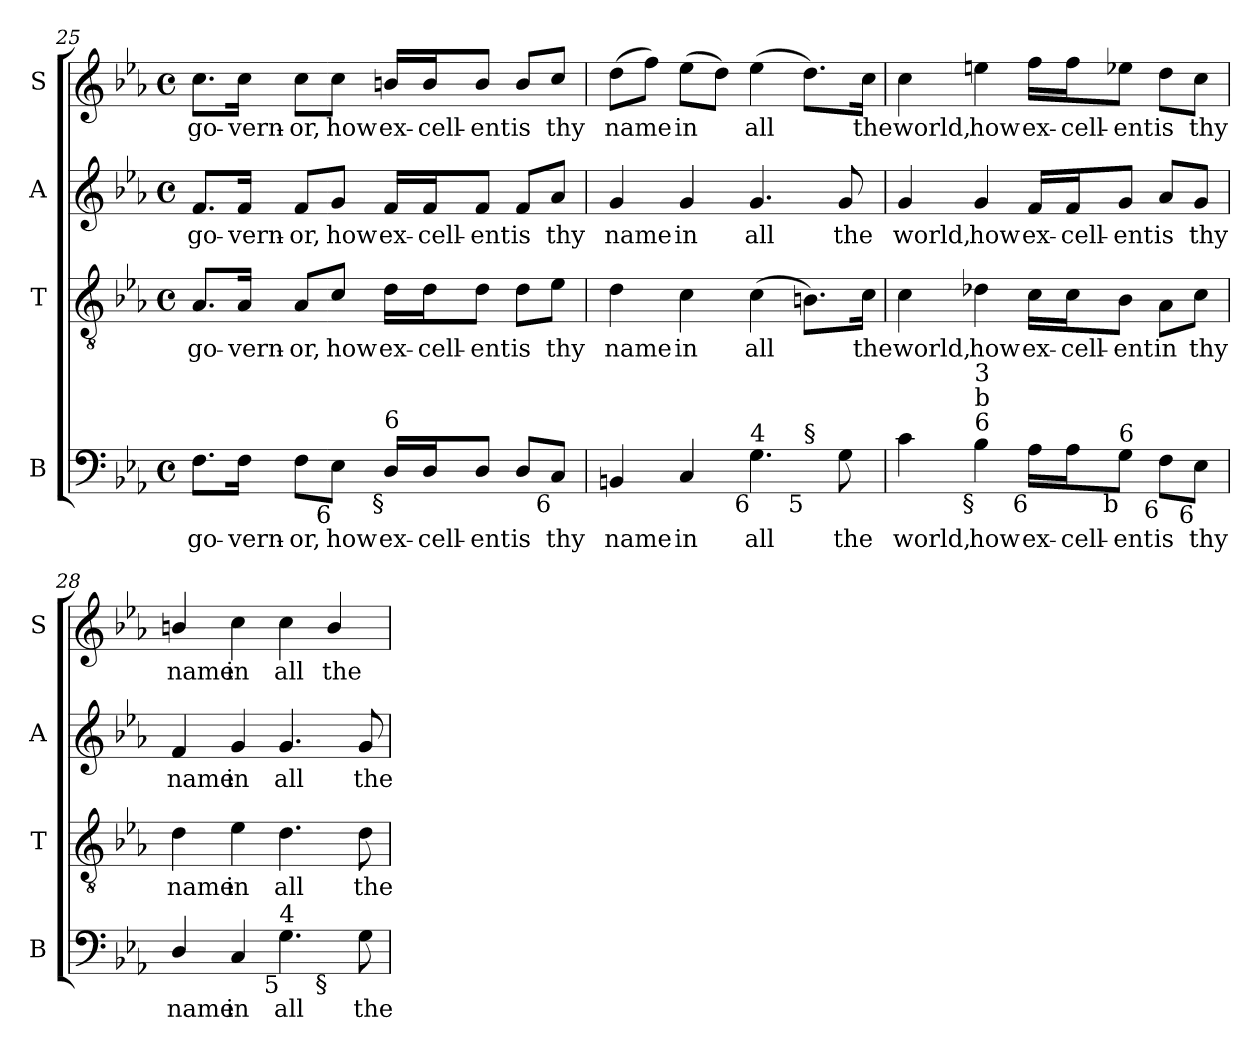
**kern	**text	**kern	**text	**kern	**text	**kern	**text
*part4	*part4	*part3	*part3	*part2	*part2	*part1	*part1
*staff4	*staff4	*staff3	*staff3	*staff2	*staff2	*staff1	*staff1
*I"B	*	*I"T	*	*I"A	*	*I"S	*
*I'B	*	*I'T	*	*I'A	*	*I'S	*
*clefF4	*	*clefGv2	*	*clefG2	*	*clefG2	*
*	*	*ITrd7c12	*	*	*	*	*
*k[b-e-a-]	*	*k[b-e-a-]	*	*k[b-e-a-]	*	*k[b-e-a-]	*
*c:	*	*c:	*	*c:	*	*c:	*
*M4/4	*	*M4/4	*	*M4/4	*	*M4/4	*
*met(c)	*	*met(c)	*	*met(c)	*	*met(c)	*
=25	=25	=25	=25	=25	=25	=25	=25
!	!LO:LY:b:color=#000000	!	!	!	!	!	!
!	!	!	!LO:LY:b:color=#000000	!	!	!	!
!	!	!	!	!	!LO:LY:b:color=#000000	!	!
!	!	!	!	!	!	!	!LO:LY:b:color=#000000
8.Fi\L	go-	8.AA-i/L	go-	8.fi/L	go-	8.cci\L	go-
!	!LO:LY:b:color=#000000	!	!	!	!	!	!
!	!	!	!LO:LY:b:color=#000000	!	!	!	!
!	!	!	!	!	!LO:LY:b:color=#000000	!	!
!	!	!	!	!	!	!	!LO:LY:b:color=#000000
16Fi\Jk	-vern-	16AA-i/Jk	-vern-	16fi/Jk	-vern-	16cci\Jk	-vern-
!	!LO:LY:b:color=#000000	!	!	!	!	!	!
!	!	!	!LO:LY:b:color=#000000	!	!	!	!
!	!	!	!	!	!LO:LY:b:color=#000000	!	!
!	!	!	!	!	!	!	!LO:LY:b:color=#000000
8Fi\L	-or,	8AA-i/L	-or,	8fi/L	-or,	8cci\L	-or,
!	!LO:LY:b:color=#000000	!	!	!	!	!	!
!	!	!	!LO:LY:b:color=#000000	!	!	!	!
!	!	!	!	!	!LO:LY:b:color=#000000	!	!
!LO:TX:b:rj:t=6	!	!	!	!	!	!	!
!	!	!	!	!	!	!	!LO:LY:b:color=#000000
8E-i\J	how	8Ci/J	how	8gi/J	how	8cci\J	how
!	!LO:LY:b:color=#000000	!	!	!	!	!	!
!	!	!	!LO:LY:b:color=#000000	!	!	!	!
!	!	!	!	!	!LO:LY:b:color=#000000	!	!
!LO:TX:b:rj:t=§	!	!	!	!	!	!	!
!LO:TX:t=6	!	!	!	!	!	!	!
!	!	!	!	!	!	!	!LO:LY:b:color=#000000
16Di/LL	ex-	16Di\LL	ex-	16fi/LL	ex-	16bni/LL	ex-
!	!LO:LY:b:color=#000000	!	!	!	!	!	!
!	!	!	!LO:LY:b:color=#000000	!	!	!	!
!	!	!	!	!	!LO:LY:b:color=#000000	!	!
!	!	!	!	!	!	!	!LO:LY:b:color=#000000
16Di/J	-cell-	16Di\J	-cell-	16fi/J	-cell-	16bi/J	-cell-
!	!LO:LY:b:color=#000000	!	!	!	!	!	!
!	!	!	!LO:LY:b:color=#000000	!	!	!	!
!	!	!	!	!	!LO:LY:b:color=#000000	!	!
!	!	!	!	!	!	!	!LO:LY:b:color=#000000
8Di/J	-ent	8Di\J	-ent	8fi/J	-ent	8bi/J	-ent
!	!LO:LY:b:color=#000000	!	!	!	!	!	!
!	!	!	!LO:LY:b:color=#000000	!	!	!	!
!	!	!	!	!	!LO:LY:b:color=#000000	!	!
!	!	!	!	!	!	!	!LO:LY:b:color=#000000
8Di/L	is	8Di\L	is	8fi/L	is	8bi/L	is
!	!LO:LY:b:color=#000000	!	!	!	!	!	!
!	!	!	!LO:LY:b:color=#000000	!	!	!	!
!	!	!	!	!	!LO:LY:b:color=#000000	!	!
!LO:TX:b:rj:t=6	!	!	!	!	!	!	!
!	!	!	!	!	!	!	!LO:LY:b:color=#000000
8Ci/J	thy	8E-i\J	thy	8a-i/J	thy	8cci/J	thy
!!LO:LB:g=z
=26	=26	=26	=26	=26	=26	=26	=26
!	!LO:LY:b:color=#000000	!	!	!	!	!	!
!	!	!	!LO:LY:b:color=#000000	!	!	!	!
!	!	!	!	!	!LO:LY:b:color=#000000	!	!
!LO:TX:b:rj:t=6	!	!	!	!	!	!	!
!	!	!	!	!	!	!	!LO:LY:b:color=#000000
*^	*	*	*	*	*	*	*
4BBni/	2.ryy	name	4Di\	name	4gi/	name	(8ddi\L	name
.	.	.	.	.	.	.	8ffi\J)	.
!	!	!LO:LY:b:color=#000000	!	!	!	!	!	!
!	!	!	!	!LO:LY:b:color=#000000	!	!	!	!
!	!	!	!	!	!	!LO:LY:b:color=#000000	!	!
!	!	!	!	!	!	!	!	!LO:LY:b:color=#000000
4Ci/	.	in	4Ci\	in	4gi/	in	(8ee-i\L	in
.	.	.	.	.	.	.	8ddi\J)	.
!	!	!LO:LY:b:color=#000000	!	!	!	!	!	!
!	!	!	!	!LO:LY:b:color=#000000	!	!	!	!
!	!	!	!	!	!	!LO:LY:b:color=#000000	!	!
!LO:TX:b:rj:t=6	!	!	!	!	!	!	!	!
!LO:TX:t=4	!	!	!	!	!	!	!	!
!	!	!	!	!	!	!	!	!LO:LY:b:color=#000000
4.Gi\	.	all	(4Ci\	all	4.gi/	all	(4ee-i\	all
!	!LO:TX:b:rj:t=5	!	!	!	!	!	!	!
!	!LO:TX:t=§	!	!	!	!	!	!	!
.	4ryy	.	8.BBni\L)	.	.	.	8.ddi\L)	.
!	!	!LO:LY:b:color=#000000	!	!	!	!	!	!
!	!	!	!	!	!	!LO:LY:b:color=#000000	!	!
8Gi\	.	the	.	.	8gi/	the	.	.
!	!	!	!	!LO:LY:b:color=#000000	!	!	!	!
!	!	!	!	!	!	!	!	!LO:LY:b:color=#000000
.	.	.	16Ci\Jk	the	.	.	16cci\Jk	the
*v	*v	*	*	*	*	*	*	*
=27	=27	=27	=27	=27	=27	=27	=27
*^	*	*	*	*	*	*	*
!	!	!LO:LY:b:color=#000000	!	!	!	!	!	!
*v	*v	*	*	*	*	*	*	*
*^	*	*	*	*	*	*	*
!	!	!	!	!LO:LY:b:color=#000000	!	!	!	!
*v	*v	*	*	*	*	*	*	*
*^	*	*	*	*	*	*	*
!	!	!	!	!	!	!LO:LY:b:color=#000000	!	!
*v	*v	*	*	*	*	*	*	*
*^	*	*	*	*	*	*	*
!	!	!	!	!	!	!	!	!LO:LY:b:color=#000000
*v	*v	*	*	*	*	*	*	*
4ci\	world,	4Ci\	world,	4gi/	world,	4cci\	world,
!	!LO:LY:b:color=#000000	!	!	!	!	!	!
!	!	!	!LO:LY:b:color=#000000	!	!	!	!
!	!	!	!	!	!LO:LY:b:color=#000000	!	!
!LO:TX:b:rj:t=§	!	!	!	!	!	!	!
!LO:TX:t=6	!	!	!	!	!	!	!
!LO:TX:t=b	!	!	!	!	!	!	!
!LO:TX:t=3	!	!	!	!	!	!	!
!	!	!	!	!	!	!	!LO:LY:b:color=#000000
4B-i\	how	4D-Xi\	how	4gi/	how	4eeni\	how
!	!LO:LY:b:color=#000000	!	!	!	!	!	!
!	!	!	!LO:LY:b:color=#000000	!	!	!	!
!	!	!	!	!	!LO:LY:b:color=#000000	!	!
!LO:TX:b:rj:t=6	!	!	!	!	!	!	!
!	!	!	!	!	!	!	!LO:LY:b:color=#000000
16A-i\LL	ex-	16Ci\LL	ex-	16fi/LL	ex-	16ffi\LL	ex-
!	!LO:LY:b:color=#000000	!	!	!	!	!	!
!	!	!	!LO:LY:b:color=#000000	!	!	!	!
!	!	!	!	!	!LO:LY:b:color=#000000	!	!
!	!	!	!	!	!	!	!LO:LY:b:color=#000000
16A-i\J	-cell-	16Ci\J	-cell-	16fi/J	-cell-	16ffi\J	-cell-
!	!LO:LY:b:color=#000000	!	!	!	!	!	!
!	!	!	!LO:LY:b:color=#000000	!	!	!	!
!	!	!	!	!	!LO:LY:b:color=#000000	!	!
!LO:TX:b:rj:t=b	!	!	!	!	!	!	!
!LO:TX:t=6	!	!	!	!	!	!	!
!	!	!	!	!	!	!	!LO:LY:b:color=#000000
8Gi\J	-ent	8BB-i\J	-ent	8gi/J	-ent	8ee-Xi\J	-ent
!	!LO:LY:b:color=#000000	!	!	!	!	!	!
!	!	!	!LO:LY:b:color=#000000	!	!	!	!
!	!	!	!	!	!LO:LY:b:color=#000000	!	!
!LO:TX:b:rj:t=6	!	!	!	!	!	!	!
!	!	!	!	!	!	!	!LO:LY:b:color=#000000
8Fi\L	is	8AA-i\L	in	8a-i/L	is	8ddi\L	is
!	!LO:LY:b:color=#000000	!	!	!	!	!	!
!	!	!	!LO:LY:b:color=#000000	!	!	!	!
!	!	!	!	!	!LO:LY:b:color=#000000	!	!
!LO:TX:b:rj:t=6	!	!	!	!	!	!	!
!	!	!	!	!	!	!	!LO:LY:b:color=#000000
8E-i\J	thy	8Ci\J	thy	8gi/J	thy	8cci\J	thy
=28	=28	=28	=28	=28	=28	=28	=28
!	!LO:LY:b:color=#000000	!	!	!	!	!	!
!	!	!	!LO:LY:b:color=#000000	!	!	!	!
!	!	!	!	!	!LO:LY:b:color=#000000	!	!
!LO:TX:b:rj:t=§	!	!	!	!	!	!	!
!LO:TX:t=6	!	!	!	!	!	!	!
!	!	!	!	!	!	!	!LO:LY:b:color=#000000
*^	*	*	*	*	*	*	*
4Di/	2.ryy	name	4Di\	name	4fi/	name	4bni/	name
!	!	!LO:LY:b:color=#000000	!	!	!	!	!	!
!	!	!	!	!LO:LY:b:color=#000000	!	!	!	!
!	!	!	!	!	!	!LO:LY:b:color=#000000	!	!
!	!	!	!	!	!	!	!	!LO:LY:b:color=#000000
4Ci/	.	in	4E-i\	in	4gi/	in	4cci\	in
!	!	!LO:LY:b:color=#000000	!	!	!	!	!	!
!	!	!	!	!LO:LY:b:color=#000000	!	!	!	!
!	!	!	!	!	!	!LO:LY:b:color=#000000	!	!
!LO:TX:b:rj:t=5	!	!	!	!	!	!	!	!
!LO:TX:t=4	!	!	!	!	!	!	!	!
!	!	!	!	!	!	!	!	!LO:LY:b:color=#000000
4.Gi\	.	all	4.Di\	all	4.gi/	all	4cci\	all
!	!LO:TX:b:rj:t=§	!	!	!	!	!	!	!
!	!	!	!	!	!	!	!	!LO:LY:b:color=#000000
.	4ryy	.	.	.	.	.	4bi/	the
!	!	!LO:LY:b:color=#000000	!	!	!	!	!	!
!	!	!	!	!LO:LY:b:color=#000000	!	!	!	!
!	!	!	!	!	!	!LO:LY:b:color=#000000	!	!
8Gi\	.	the	8Di\	the	8gi/	the	.	.
*v	*v	*	*	*	*	*	*	*
=	=	=	=	=	=	=	=
*-	*-	*-	*-	*-	*-	*-	*-
